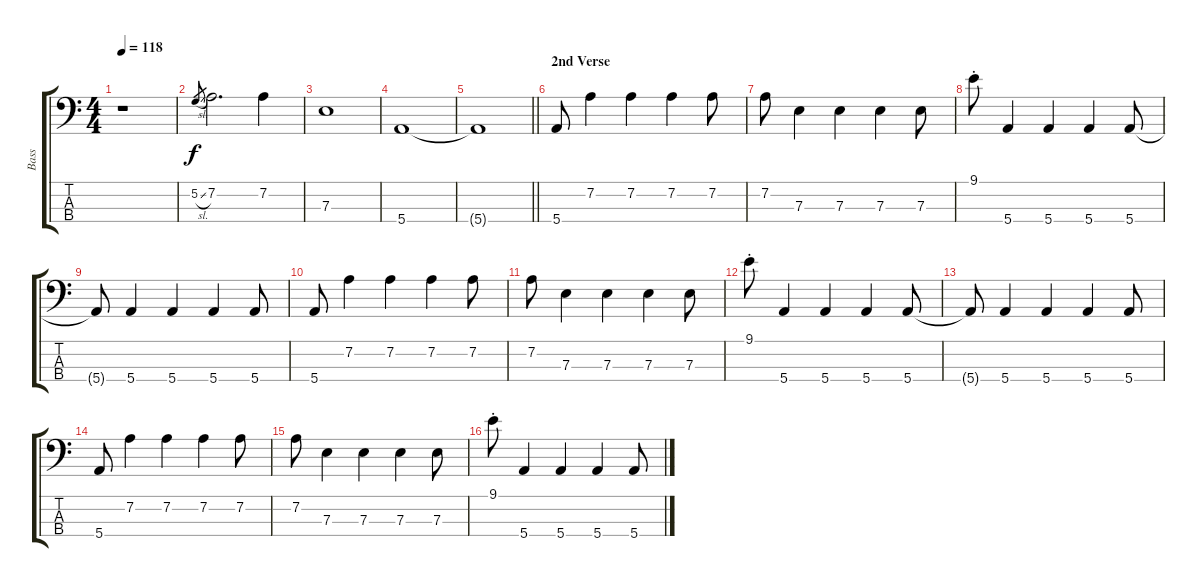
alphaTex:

\track ("Bass" "Bass") {instrument electricbassfinger}
\staff {score tabs}
\tuning (G2 D2 A1 E1) {hide}
\ts (4 4)
\tempo 118
\clef f4
\ks c
r.1{dy f} |
5.2{sl}.8{gr} 7.2.2{d} 7.2.4 |
7.3.1 |
5.4.1 |
\barLineRight lightlight
5.4{t}.1 |
\section ("" "2nd Verse")
5.4.8 7.2.4 7.2.4 7.2.4 7.2.8 |
7.2.8 7.3.4 7.3.4 7.3.4 7.3.8 |
9.1{st}.8 5.4.4 5.4.4 5.4.4 5.4.8 |
5.4{t}.8 5.4.4 5.4.4 5.4.4 5.4.8 |
5.4.8 7.2.4 7.2.4 7.2.4 7.2.8 |
7.2.8 7.3.4 7.3.4 7.3.4 7.3.8 |
9.1{st}.8 5.4.4 5.4.4 5.4.4 5.4.8 |
5.4{t}.8 5.4.4 5.4.4 5.4.4 5.4.8 |
5.4.8 7.2.4 7.2.4 7.2.4 7.2.8 |
7.2.8 7.3.4 7.3.4 7.3.4 7.3.8 |
9.1{st}.8 5.4.4 5.4.4 5.4.4 5.4.8
